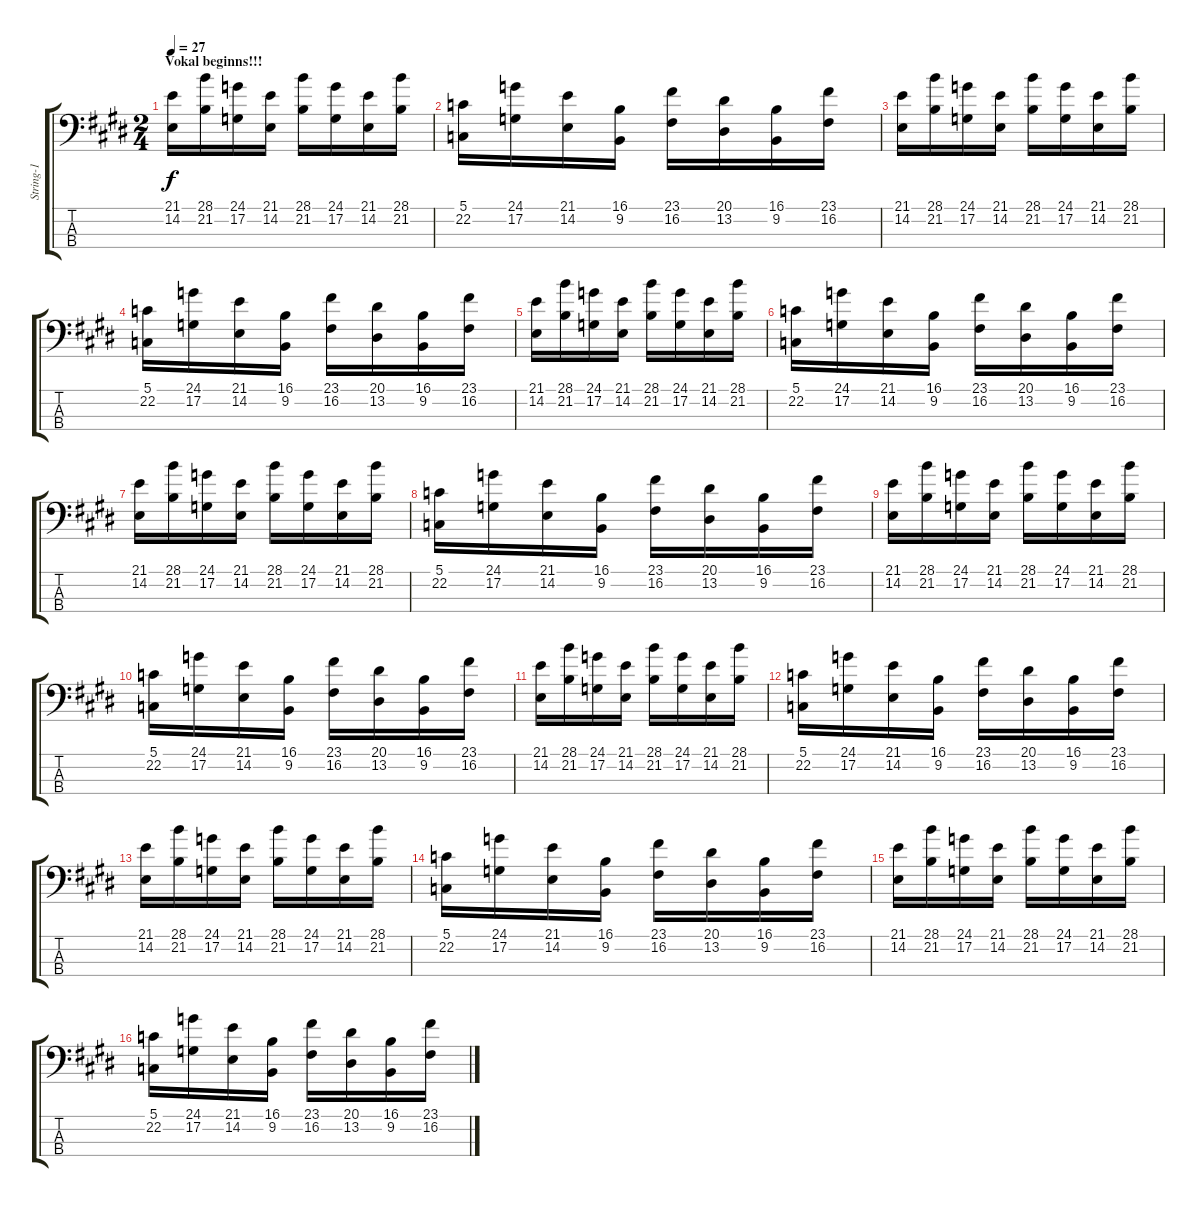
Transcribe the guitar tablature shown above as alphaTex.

\track ("String-1" "String-1") {instrument stringensemble2}
\staff {score tabs}
\tuning (G2 D2 A1 E1) {hide}
\ts (2 4)
\section ("" "Vokal beginns!!!")
\tempo 27
\clef f4
\ks c#minor
(21.1 14.2).16{dy f} (28.1 21.2).16 (24.1 17.2).16 (21.1 14.2).16 (28.1 21.2).16 (24.1 17.2).16 (21.1 14.2).16 (28.1 21.2).16 |
(5.1 22.2).16 (24.1 17.2).16 (21.1 14.2).16 (16.1 9.2).16 (23.1 16.2).16 (20.1 13.2).16 (16.1 9.2).16 (23.1 16.2).16 |
(21.1 14.2).16 (28.1 21.2).16 (24.1 17.2).16 (21.1 14.2).16 (28.1 21.2).16 (24.1 17.2).16 (21.1 14.2).16 (28.1 21.2).16 |
(5.1 22.2).16 (24.1 17.2).16 (21.1 14.2).16 (16.1 9.2).16 (23.1 16.2).16 (20.1 13.2).16 (16.1 9.2).16 (23.1 16.2).16 |
(21.1 14.2).16 (28.1 21.2).16 (24.1 17.2).16 (21.1 14.2).16 (28.1 21.2).16 (24.1 17.2).16 (21.1 14.2).16 (28.1 21.2).16 |
(5.1 22.2).16 (24.1 17.2).16 (21.1 14.2).16 (16.1 9.2).16 (23.1 16.2).16 (20.1 13.2).16 (16.1 9.2).16 (23.1 16.2).16 |
(21.1 14.2).16 (28.1 21.2).16 (24.1 17.2).16 (21.1 14.2).16 (28.1 21.2).16 (24.1 17.2).16 (21.1 14.2).16 (28.1 21.2).16 |
(5.1 22.2).16 (24.1 17.2).16 (21.1 14.2).16 (16.1 9.2).16 (23.1 16.2).16 (20.1 13.2).16 (16.1 9.2).16 (23.1 16.2).16 |
(21.1 14.2).16 (28.1 21.2).16 (24.1 17.2).16 (21.1 14.2).16 (28.1 21.2).16 (24.1 17.2).16 (21.1 14.2).16 (28.1 21.2).16 |
(5.1 22.2).16 (24.1 17.2).16 (21.1 14.2).16 (16.1 9.2).16 (23.1 16.2).16 (20.1 13.2).16 (16.1 9.2).16 (23.1 16.2).16 |
(21.1 14.2).16 (28.1 21.2).16 (24.1 17.2).16 (21.1 14.2).16 (28.1 21.2).16 (24.1 17.2).16 (21.1 14.2).16 (28.1 21.2).16 |
(5.1 22.2).16 (24.1 17.2).16 (21.1 14.2).16 (16.1 9.2).16 (23.1 16.2).16 (20.1 13.2).16 (16.1 9.2).16 (23.1 16.2).16 |
(21.1 14.2).16 (28.1 21.2).16 (24.1 17.2).16 (21.1 14.2).16 (28.1 21.2).16 (24.1 17.2).16 (21.1 14.2).16 (28.1 21.2).16 |
(5.1 22.2).16 (24.1 17.2).16 (21.1 14.2).16 (16.1 9.2).16 (23.1 16.2).16 (20.1 13.2).16 (16.1 9.2).16 (23.1 16.2).16 |
(21.1 14.2).16 (28.1 21.2).16 (24.1 17.2).16 (21.1 14.2).16 (28.1 21.2).16 (24.1 17.2).16 (21.1 14.2).16 (28.1 21.2).16 |
(5.1 22.2).16 (24.1 17.2).16 (21.1 14.2).16 (16.1 9.2).16 (23.1 16.2).16 (20.1 13.2).16 (16.1 9.2).16 (23.1 16.2).16
